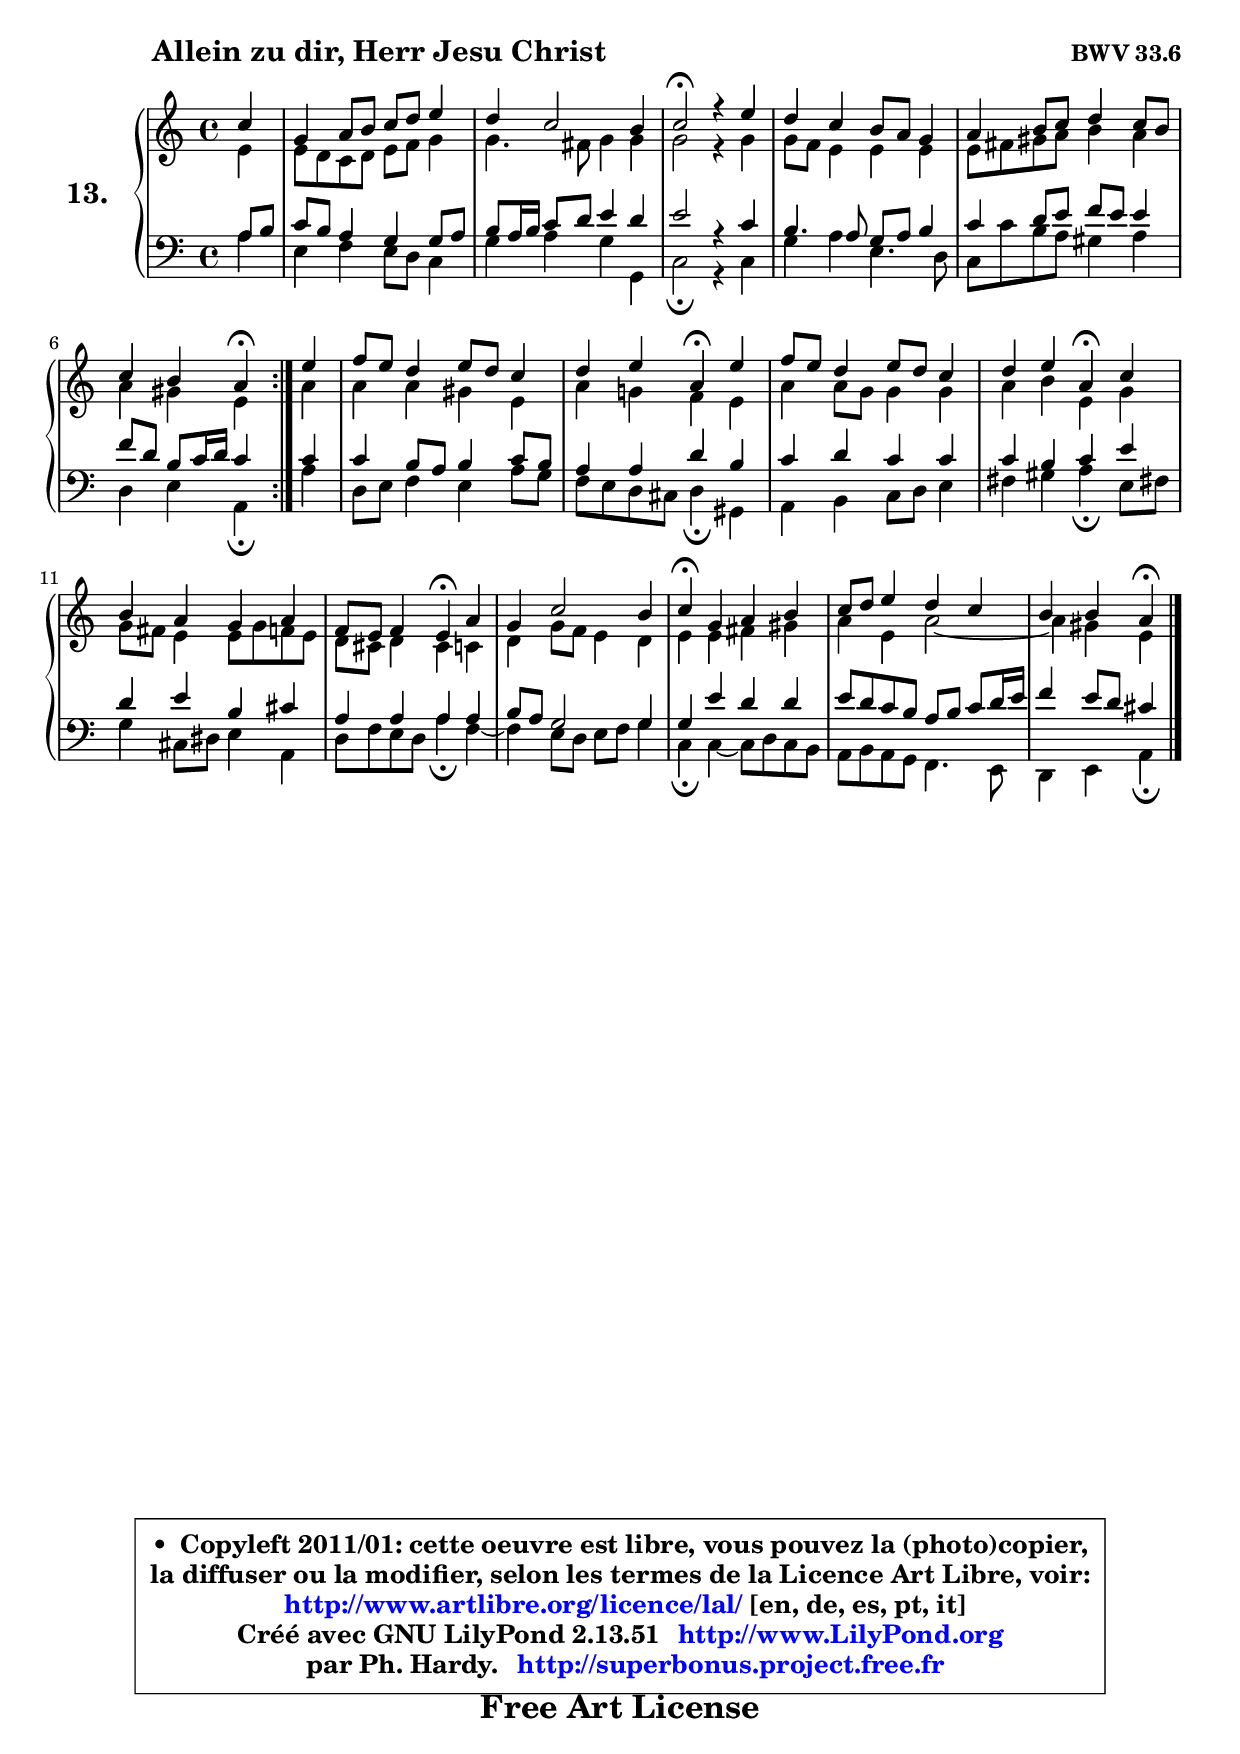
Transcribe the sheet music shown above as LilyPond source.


\version "2.13.51"

    \paper {
%	system-system-spacing #'padding = #0.1
%	score-system-spacing #'padding = #0.1
%	ragged-bottom = ##f
%	ragged-last-bottom = ##f
	}

    \header {
      opus = \markup { \bold "BWV 33.6" }
      piece = \markup { \hspace #9 \fontsize #2 \bold "Allein zu dir, Herr Jesu Christ" }
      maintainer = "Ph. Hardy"
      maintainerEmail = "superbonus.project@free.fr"
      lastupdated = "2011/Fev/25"
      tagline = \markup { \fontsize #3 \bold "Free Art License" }
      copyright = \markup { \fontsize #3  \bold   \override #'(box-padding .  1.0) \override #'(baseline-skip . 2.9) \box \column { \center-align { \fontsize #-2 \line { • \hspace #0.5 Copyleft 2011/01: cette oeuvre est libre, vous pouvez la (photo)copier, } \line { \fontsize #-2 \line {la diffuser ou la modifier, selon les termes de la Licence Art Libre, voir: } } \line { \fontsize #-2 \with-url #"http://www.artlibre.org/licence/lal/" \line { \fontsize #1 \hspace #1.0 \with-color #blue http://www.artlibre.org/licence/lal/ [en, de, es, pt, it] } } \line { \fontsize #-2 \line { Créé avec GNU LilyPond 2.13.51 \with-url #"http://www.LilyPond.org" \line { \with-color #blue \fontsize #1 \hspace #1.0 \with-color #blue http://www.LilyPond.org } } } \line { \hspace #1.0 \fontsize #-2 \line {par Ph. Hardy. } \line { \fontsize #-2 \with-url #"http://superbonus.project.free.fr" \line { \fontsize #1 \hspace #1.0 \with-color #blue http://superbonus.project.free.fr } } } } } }

	  }

  guidemidi = {
	\repeat volta 2 {
        r4 |
        R1 |
        R1 |
        \tempo 4 = 34 r2 \tempo 4 = 78 r2 |
        R1 |
        R1 |
        r2 \tempo 4 = 30 r4 \tempo 4 = 78 } %fin du repeat
        r4 |
        R1 |
        r2 \tempo 4 = 30 r4 \tempo 4 = 78 r4 |
        R1 |
        r2 \tempo 4 = 30 r4 \tempo 4 = 78 r4 |
        R1 |
        r2 \tempo 4 = 30 r4 \tempo 4 = 78 r4 |
        R1 |
        \tempo 4 = 30 r4 \tempo 4 = 78 r2. |
        R1 |
        r2 \tempo 4 = 30 r4 
	}

  upper = {
	\time 4/4
	\key a \minor
	\clef treble
	\partial 4
	\voiceOne
	<< { 
	% SOPRANO
	\set Voice.midiInstrument = "acoustic grand"
	\relative c'' {
	\repeat volta 2 {
        c4 |
        g4 a8 b c d e4 |
        d4 c2 b4 |
        c2\fermata r4 e4 |
        d4 c b8 a g4 |
        a4 b8 c d4 c8 b |
        c4 b a\fermata } %fin du repeat
        e'4 |
        f8 e d4 e8 d c4 |
        d4 e a,\fermata e' |
        f8 e d4 e8 d c4 |
        d4 e a,\fermata c |
        b4 a g a |
        f8 e f4 e\fermata a |
        g4 c2 b4 |
        c4\fermata g a b |
        c8 d e4 d c |
        b4 b a\fermata
        \bar "|."
	} % fin de relative
	}

	\context Voice="1" { \voiceTwo 
	% ALTO
	\set Voice.midiInstrument = "acoustic grand"
	\relative c' {
	\repeat volta 2 {
        e4 |
        e8 d c d e f g4 |
        g4. fis8 g4 g |
        g2 r4 g4 |
        g8 f e4 e4 e |
        e8 fis gis a b4 a |
        a4 gis e } %fin du repeat
        a4 |
        a4 a gis e |
        a4 g! f e |
        a4 a8 g g4 g |
        a4 b e, g |
        g8 fis e4 e8 g f e |
        d8 cis d4 cis c |
        d4 g8 f e4 d |
        e4 e fis gis |
        a4 e a2 ~ |
	a4 gis4 e
        \bar "|."
	} % fin de relative
	\oneVoice
	} >>
	}

    lower = {
	\time 4/4
	\key a \minor
	\clef bass
	\partial 4
	\voiceOne
	<< { 
	% TENOR
	\set Voice.midiInstrument = "acoustic grand"
	\relative c' {
	\repeat volta 2 {
        a8 b |
        c8 b a4 g g8 a |
        b8 a16 b c8 d e4 d |
        e2 r4 c4 |
        b4. a8 g a b4 |
        c4 d8 e f e e4 |
        f8 d b c16 d c4 } %fin du repeat
        c4 |
        c4 b8 a b4 c8 b |
        a4 a d b |
        c4 d c c |
        c4 b c e |
        d4 e b cis |
        a4 a a a |
        b8 a g2 g4 |
        g4 e' d d |
        e8 d c b a b c d16 e |
        f4 e8 d cis4
        \bar "|."
	} % fin de relative
	}
	\context Voice="1" { \voiceTwo 
	% BASS
	\set Voice.midiInstrument = "acoustic grand"
	\relative c' {
	\repeat volta 2 {
        a4 |
        e4 f e8 d c4 |
        g'4 a g g, |
        c2\fermata r4 c4 |
        g'4 a e4. d8 |
        c8 c' b a gis4 a |
        d,4 e a,\fermata } %fin du repeat
        a'4 |
        d,8 e f4 e a8 g |
        f8 e d cis d4\fermata gis, |
        a4 b c8 d e4 |
        fis4 gis a\fermata e8 fis! |
        g4 cis,8 dis e4 a, |
        d8 f e d a'4\fermata f ~ |
	f4 e8 d e f g4 |
        c,4\fermata c ~ c8 d c b |
        a8 b a g f4. e8 |
        d4 e a\fermata
        \bar "|."
	} % fin de relative
	\oneVoice
	} >>
	}


    \score { 

	\new PianoStaff <<
	\set PianoStaff.instrumentName = \markup { \bold \huge "13." }
	\new Staff = "upper" \upper
	\new Staff = "lower" \lower
	>>

    \layout {
%	ragged-last = ##f
	   }

         } % fin de score

  \score {
    \unfoldRepeats { << \guidemidi \upper \lower >> }
    \midi {
    \context {
     \Staff
      \remove "Staff_performer"
               }

     \context {
      \Voice
       \consists "Staff_performer"
                }

     \context { 
      \Score
      tempoWholesPerMinute = #(ly:make-moment 78 4)
		}
	    }
	}

